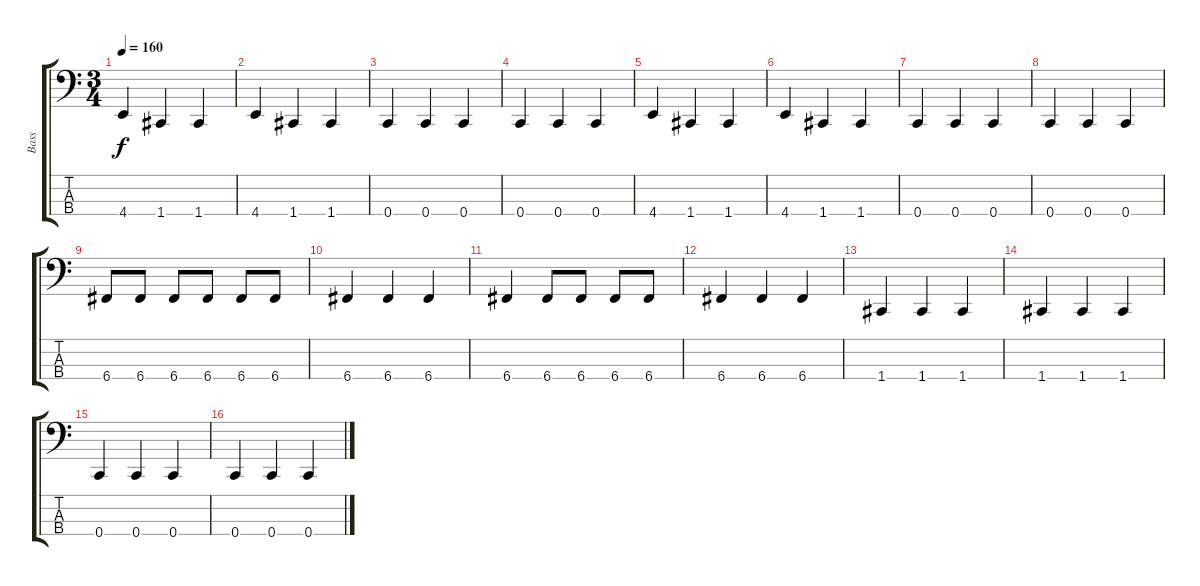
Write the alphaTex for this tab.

\track ("Bass" "Bass") {instrument acousticguitarnylon}
\staff {score tabs}
\tuning (G2 C2 G1 C1) {hide}
\ts (3 4)
\tempo 160
\clef f4
\ks c
4.4.4{dy f instrument acousticguitarnylon} 1.4.4 1.4.4 |
4.4.4 1.4.4 1.4.4 |
0.4.4 0.4.4 0.4.4 |
0.4.4 0.4.4 0.4.4 |
4.4.4 1.4.4 1.4.4 |
4.4.4 1.4.4 1.4.4 |
0.4.4 0.4.4 0.4.4 |
0.4.4 0.4.4 0.4.4 |
6.4.8 6.4.8 6.4.8 6.4.8 6.4.8 6.4.8 |
6.4.4 6.4.4 6.4.4 |
6.4.4 6.4.8 6.4.8 6.4.8 6.4.8 |
6.4.4 6.4.4 6.4.4 |
1.4.4 1.4.4 1.4.4 |
1.4.4 1.4.4 1.4.4 |
0.4.4 0.4.4 0.4.4 |
0.4.4 0.4.4 0.4.4
